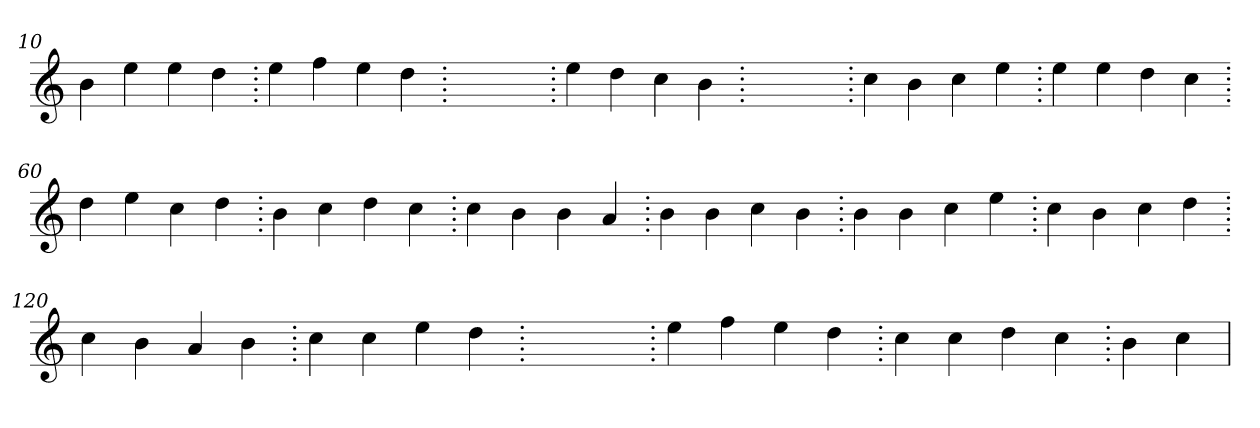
**kern
*part1
*staff1
*clefG2
=10.
4b
4ee
4ee
4dd
=20.
4ee
4ff
4ee
4dd
=30.
1ryy
=30.
4ee
4dd
4cc
4b
=40.
1ryy
=40.
4cc
4b
4cc
4ee
=50.
4ee
4ee
4dd
4cc
=60.
4dd
4ee
4cc
4dd
=70.
4b
4cc
4dd
4cc
=80.
4cc
4b
4b
4a
=90.
4b
4b
4cc
4b
=100.
4b
4b
4cc
4ee
=110.
4cc
4b
4cc
4dd
=120.
4cc
4b
4a
4b
=130.
4cc
4cc
4ee
4dd
=140.
1ryy
=140.
4ee
4ff
4ee
4dd
=150.
4cc
4cc
4dd
4cc
=160.
4b
4cc
=
*-
